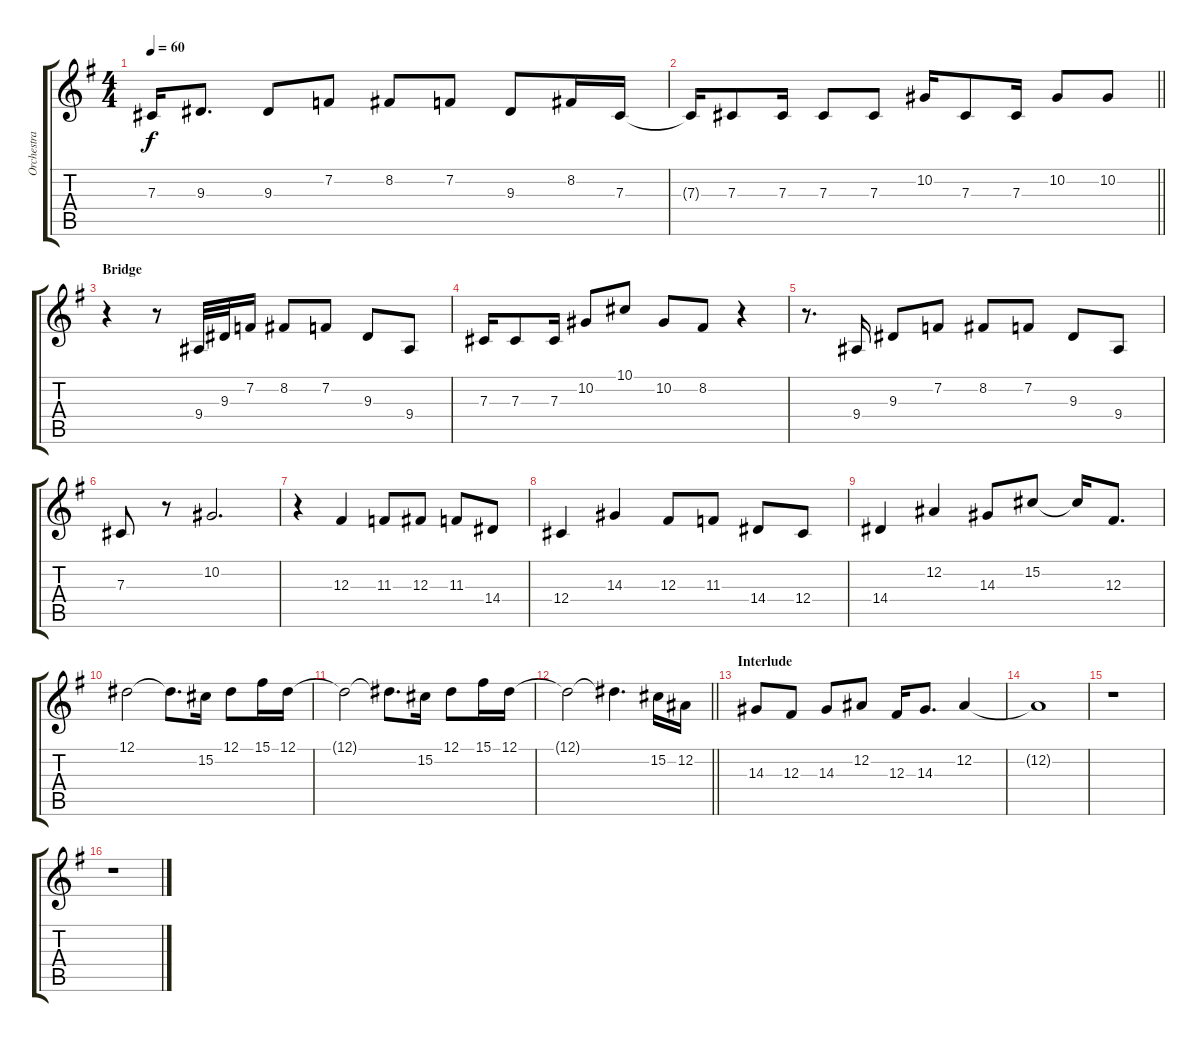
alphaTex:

\track ("Orchestra " "Orchestra ") {instrument synthstrings2}
\staff {score tabs}
\tuning (Eb4 Bb3 Gb3 Db3 Ab2 Eb2) {hide}
\ts (4 4)
\tempo 60
\clef g2
\ks g
7.3.16{dy f} 9.3.8{d} 9.3.8 7.2.8 8.2.8 7.2.8 9.3.8 8.2.16 7.3.16 |
\barLineRight lightlight
7.3{t}.16 7.3.8 7.3.16 7.3.8 7.3.8 10.2.16 7.3.8 7.3.16 10.2.8 10.2.8 |
\section ("" "Bridge")
r.4 r.8 9.4.32 9.3.32 7.2.16 8.2.8 7.2.8 9.3.8 9.4.8 |
7.3.16 7.3.8 7.3.16 10.2.8 10.1.8 10.2.8 8.2.8 r.4 |
r.8{d} 9.4.16 9.3.8 7.2.8 8.2.8 7.2.8 9.3.8 9.4.8 |
7.3.8 r.8 10.2.2{d} |
r.4 12.3.4 11.3.8 12.3.8 11.3.8 14.4.8 |
12.4.4 14.3.4 12.3.8 11.3.8 14.4.8 12.4.8 |
14.4.4 12.2.4 14.3.8 15.2.8 15.2{t}.16 12.3.8{d} |
12.1.2 12.1{t}.8{d} 15.2.16 12.1.8 15.1.16 12.1.16 |
12.1{t}.2 12.1{t}.8{d} 15.2.16 12.1.8 15.1.16 12.1.16 |
\barLineRight lightlight
12.1{t}.2 12.1{t}.4{d} 15.2.16 12.2.16 |
\section ("" "Interlude")
14.3.8 12.3.8 14.3.8 12.2.8 12.3.16 14.3.8{d} 12.2.4 |
12.2{t}.1 |
r.1 |
r.1
